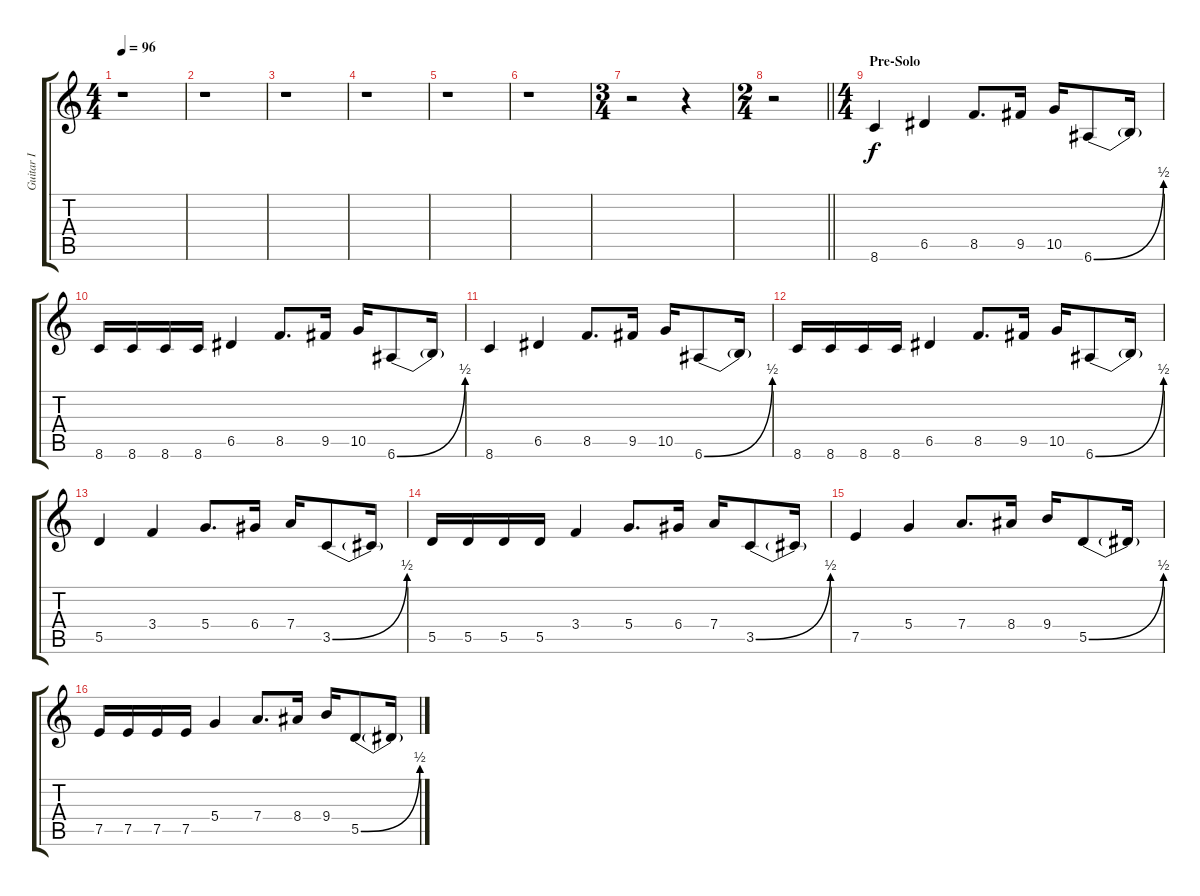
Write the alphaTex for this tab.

\track ("Guitar I" "Guitar I") {instrument overdrivenguitar}
\staff {score tabs}
\tuning (E4 B3 G3 D3 A2 E2) {hide}
\ts (4 4)
\tempo 96
\clef g2
\ks c
r.1{dy f} |
r.1 |
r.1 |
r.1 |
r.1 |
r.1 |
\ts (3 4)
r.2 r.4 |
\ts (2 4)
\barLineRight lightlight
r.2 |
\ts (4 4)
\section ("" "Pre-Solo")
8.6.4 6.5.4 8.5.8{d} 9.5.16 10.5.16 6.6{be (bend 0 0 60 2)}.8 6.6{t}.16 |
8.6.16 8.6.16 8.6.16 8.6.16 6.5.4 8.5.8{d} 9.5.16 10.5.16 6.6{be (bend 0 0 60 2)}.8 6.6{t}.16 |
8.6.4 6.5.4 8.5.8{d} 9.5.16 10.5.16 6.6{be (bend 0 0 60 2)}.8 6.6{t}.16 |
8.6.16 8.6.16 8.6.16 8.6.16 6.5.4 8.5.8{d} 9.5.16 10.5.16 6.6{be (bend 0 0 60 2)}.8 6.6{t}.16 |
5.5.4 3.4.4 5.4.8{d} 6.4.16 7.4.16 3.5{be (bend 0 0 60 2)}.8 3.5{t}.16 |
5.5.16 5.5.16 5.5.16 5.5.16 3.4.4 5.4.8{d} 6.4.16 7.4.16 3.5{be (bend 0 0 60 2)}.8 3.5{t}.16 |
7.5.4 5.4.4 7.4.8{d} 8.4.16 9.4.16 5.5{be (bend 0 0 60 2)}.8 5.5{t}.16 |
7.5.16 7.5.16 7.5.16 7.5.16 5.4.4 7.4.8{d} 8.4.16 9.4.16 5.5{be (bend 0 0 60 2)}.8 5.5{t}.16
